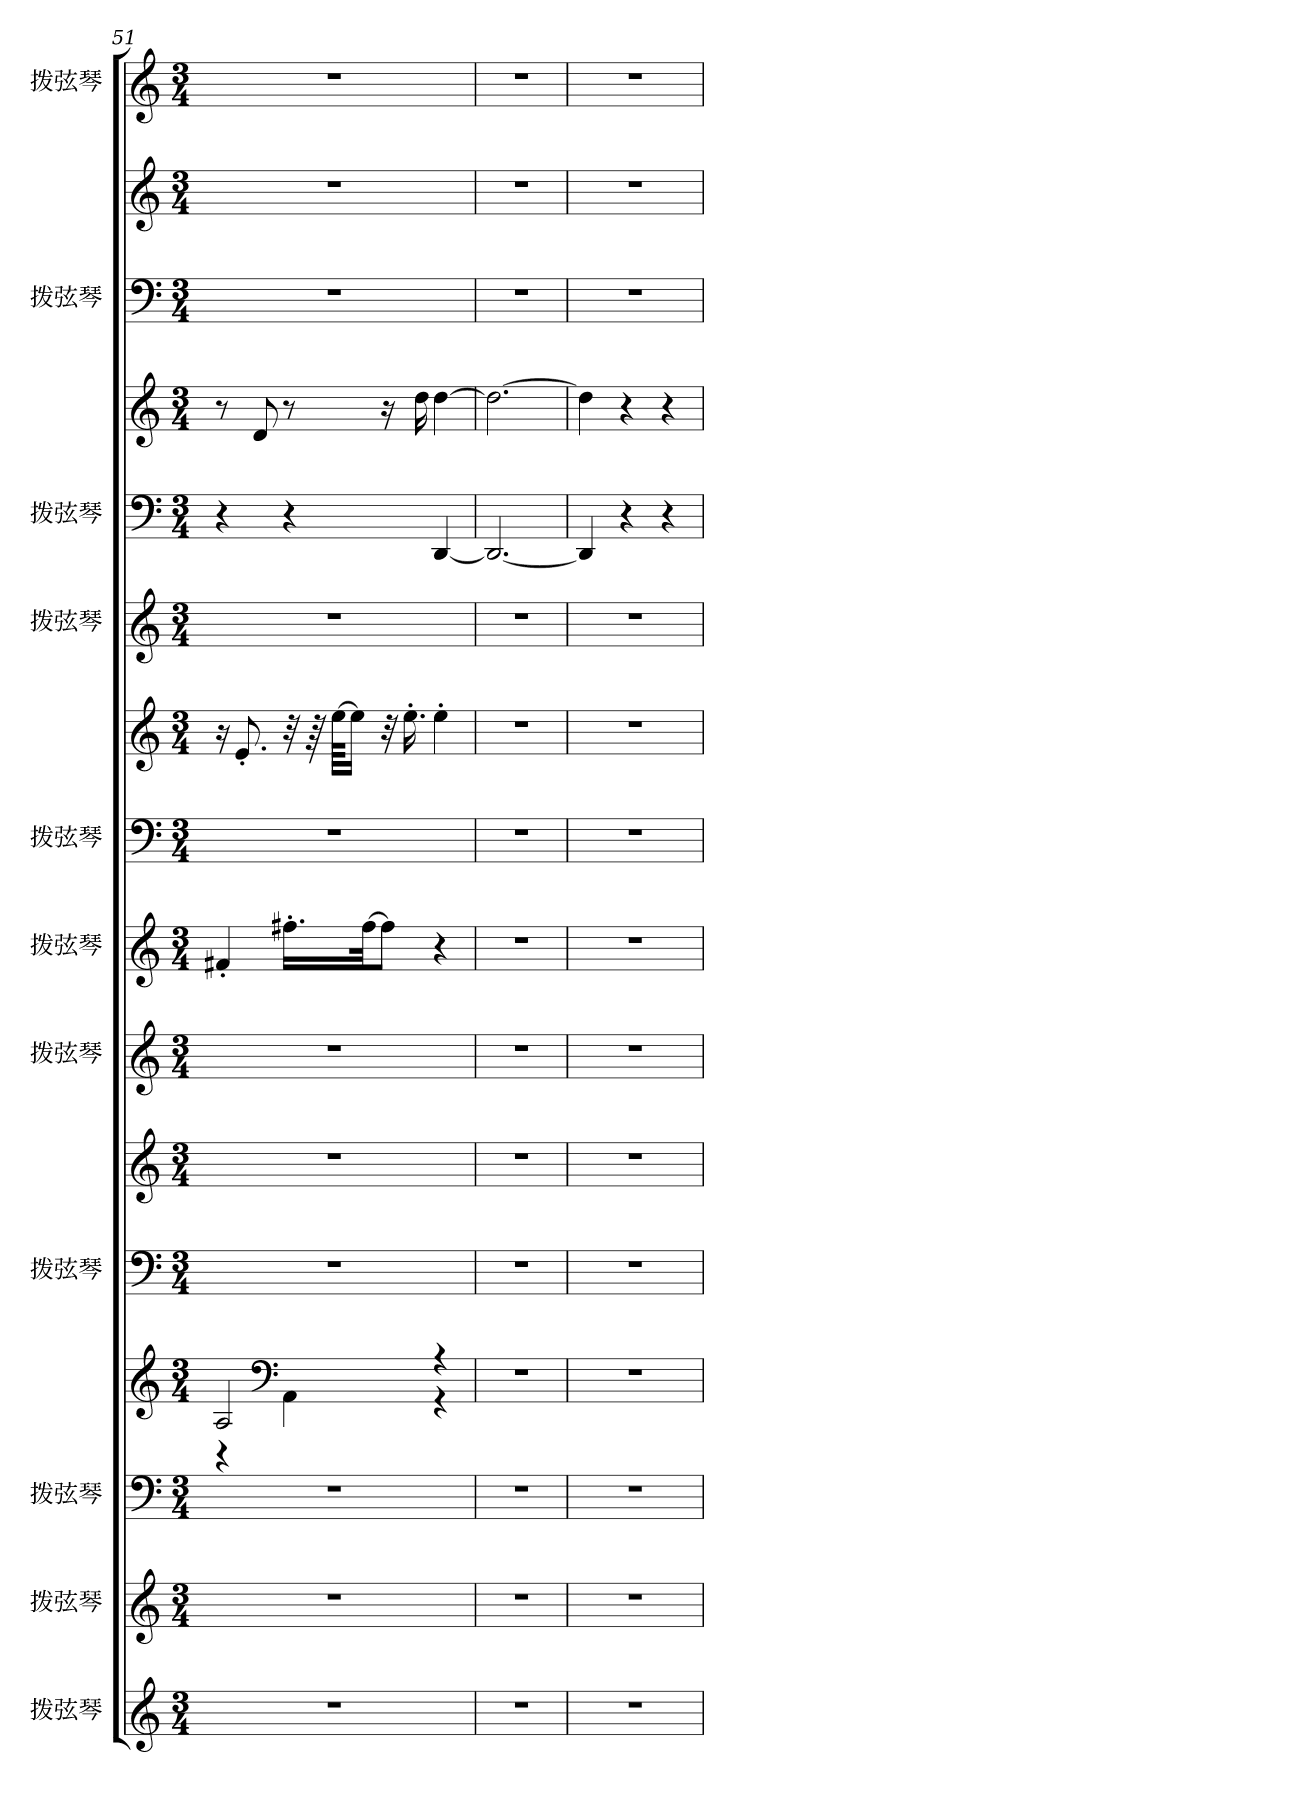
**kern	**kern	**kern	**kern	**kern	**kern	**kern	**kern	**kern	**kern	**kern	**kern	**kern	**kern	**kern	**kern
*part11	*part10	*part9	*part9	*part8	*part8	*part7	*part6	*part5	*part5	*part4	*part3	*part3	*part2	*part2	*part1
*staff16	*staff15	*staff14	*staff13	*staff12	*staff11	*staff10	*staff9	*staff8	*staff7	*staff6	*staff5	*staff4	*staff3	*staff2	*staff1
*I"拨弦琴	*I"拨弦琴	*I"拨弦琴	*	*I"拨弦琴	*	*I"拨弦琴	*I"拨弦琴	*I"拨弦琴	*	*I"拨弦琴	*I"拨弦琴	*	*I"拨弦琴	*	*I"拨弦琴
*clefG2	*clefG2	*clefF4	*clefG2	*clefF4	*clefG2	*clefG2	*clefG2	*clefF4	*clefG2	*clefG2	*clefF4	*clefG2	*clefF4	*clefG2	*clefG2
*k[]	*k[]	*k[]	*k[]	*k[]	*k[]	*k[]	*k[]	*k[]	*k[]	*k[]	*k[]	*k[]	*k[]	*k[]	*k[]
*M3/4	*M3/4	*M3/4	*M3/4	*M3/4	*M3/4	*M3/4	*M3/4	*M3/4	*M3/4	*M3/4	*M3/4	*M3/4	*M3/4	*M3/4	*M3/4
=51	=51	=51	=51	=51	=51	=51	=51	=51	=51	=51	=51	=51	=51	=51	=51
*	*	*	*^	*	*	*	*	*	*	*	*	*	*	*	*
2.r	2.r	2.r	2A/	4r	2.r	2.r	2.r	4f#X'/	2.r	16r	2.r	4r	8r	2.r	2.r	2.r
.	.	.	.	.	.	.	.	.	.	8.e'/	.	.	.	.	.	.
.	.	.	.	.	.	.	.	.	.	.	.	.	8d/	.	.	.
*	*	*	*clefF4	*	*	*	*	*	*	*	*	*	*	*	*	*
.	.	.	.	4AA\	.	.	.	16.ff#X'\LL	.	32r	.	4r	8r	.	.	.
.	.	.	.	.	.	.	.	.	.	64r	.	.	.	.	.	.
.	.	.	.	.	.	.	.	.	.	[64ee\KKLL	.	.	.	.	.	.
.	.	.	.	.	.	.	.	.	.	16ee\JJ]	.	.	.	.	.	.
.	.	.	.	.	.	.	.	[32ff#\JK	.	.	.	.	.	.	.	.
.	.	.	.	.	.	.	.	8ff#\J]	.	32r	.	.	16r	.	.	.
.	.	.	.	.	.	.	.	.	.	16.ee'\	.	.	.	.	.	.
.	.	.	.	.	.	.	.	.	.	.	.	.	16dd\	.	.	.
.	.	.	4r	4r	.	.	.	4r	.	4ee'\	.	[4DD/	[4dd\	.	.	.
*	*	*	*v	*v	*	*	*	*	*	*	*	*	*	*	*	*
=52	=52	=52	=52	=52	=52	=52	=52	=52	=52	=52	=52	=52	=52	=52	=52
2.r	2.r	2.r	2.r	2.r	2.r	2.r	2.r	2.r	2.r	2.r	2.DD/_	2.dd\_	2.r	2.r	2.r
=53	=53	=53	=53	=53	=53	=53	=53	=53	=53	=53	=53	=53	=53	=53	=53
2.r	2.r	2.r	2.r	2.r	2.r	2.r	2.r	2.r	2.r	2.r	4DD/]	4dd\]	2.r	2.r	2.r
.	.	.	.	.	.	.	.	.	.	.	4r	4r	.	.	.
.	.	.	.	.	.	.	.	.	.	.	4r	4r	.	.	.
=	=	=	=	=	=	=	=	=	=	=	=	=	=	=	=
*-	*-	*-	*-	*-	*-	*-	*-	*-	*-	*-	*-	*-	*-	*-	*-
